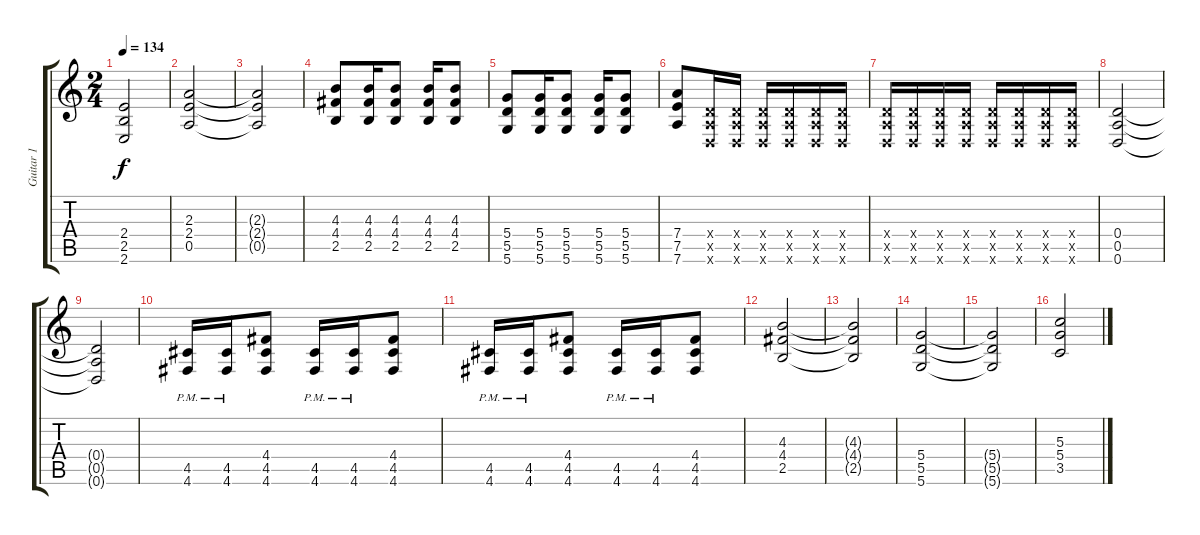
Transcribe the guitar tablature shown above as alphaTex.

\track ("Guitar 1" "Guitar 1") {instrument distortionguitar}
\staff {score tabs}
\tuning (E4 B3 G3 D3 A2 D2) {hide}
\ts (2 4)
\tempo 134
\clef g2
\ks c
(2.4{t} 2.5{t} 2.6{t}).2{dy f} |
(2.3 2.4 0.5).2 |
(2.3{t} 2.4{t} 0.5{t}).2 |
(4.3 4.4 2.5).8 (4.3 4.4 2.5).16 (4.3 4.4 2.5).8 (4.3 4.4 2.5).16 (4.3 4.4 2.5).8 |
(5.4 5.5 5.6).8 (5.4 5.5 5.6).16 (5.4 5.5 5.6).8 (5.4 5.5 5.6).16 (5.4 5.5 5.6).8 |
(7.4 7.5 7.6).8 (0.4{x} 0.5{x} 0.6{x}).16 (0.4{x} 0.5{x} 0.6{x}).16 (0.4{x} 0.5{x} 0.6{x}).16 (0.4{x} 0.5{x} 0.6{x}).16 (0.4{x} 0.5{x} 0.6{x}).16 (0.4{x} 0.5{x} 0.6{x}).16 |
(0.4{x} 0.5{x} 0.6{x}).16 (0.4{x} 0.5{x} 0.6{x}).16 (0.4{x} 0.5{x} 0.6{x}).16 (0.4{x} 0.5{x} 0.6{x}).16 (0.4{x} 0.5{x} 0.6{x}).16 (0.4{x} 0.5{x} 0.6{x}).16 (0.4{x} 0.5{x} 0.6{x}).16 (0.4{x} 0.5{x} 0.6{x}).16 |
(0.4 0.5 0.6).2 |
(0.4{t} 0.5{t} 0.6{t}).2 |
(4.5{pm} 4.6{pm}).16 (4.5{pm} 4.6{pm}).16 (4.4 4.5 4.6).8 (4.5{pm} 4.6{pm}).16 (4.5{pm} 4.6{pm}).16 (4.4 4.5 4.6).8 |
(4.5{pm} 4.6{pm}).16 (4.5{pm} 4.6{pm}).16 (4.4 4.5 4.6).8 (4.5{pm} 4.6{pm}).16 (4.5{pm} 4.6{pm}).16 (4.4 4.5 4.6).8 |
(4.3 4.4 2.5).2 |
(4.3{t} 4.4{t} 2.5{t}).2 |
(5.4 5.5 5.6).2 |
(5.4{t} 5.5{t} 5.6{t}).2 |
(5.3 5.4 3.5).2
